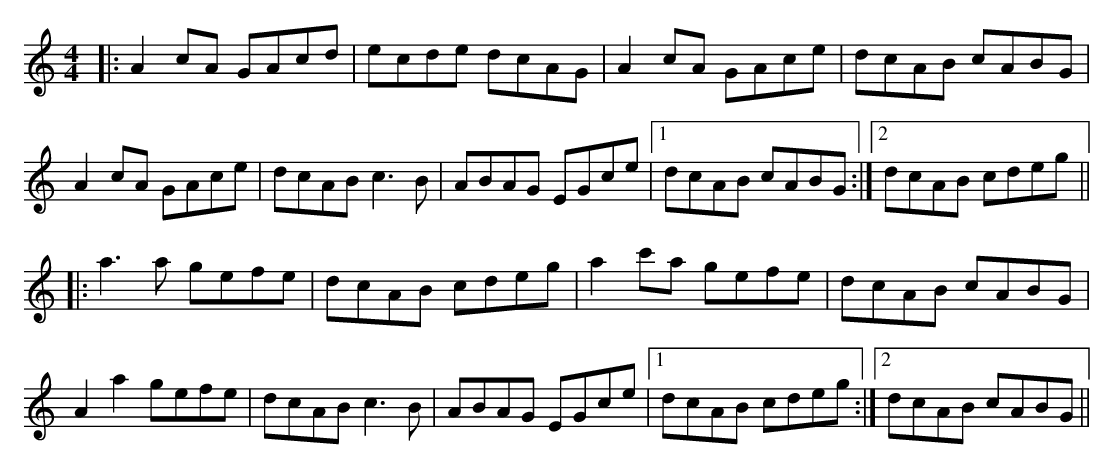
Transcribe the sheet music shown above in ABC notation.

X:1
M:4/4
K:Amin
|:A2 cA GAcd|ecde dcAG|A2cA GAce|dcAB cABG|
A2cA GAce|dcAB c3B|ABAG EGce|1 dcAB cABG:|2 dcAB cdeg||
|:a3a gefe|dcAB cdeg|a2c'a gefe|dcAB cABG|
A2a2 gefe|dcAB c3B|ABAG EGce|1 dcAB cdeg:|2 dcAB cABG||
